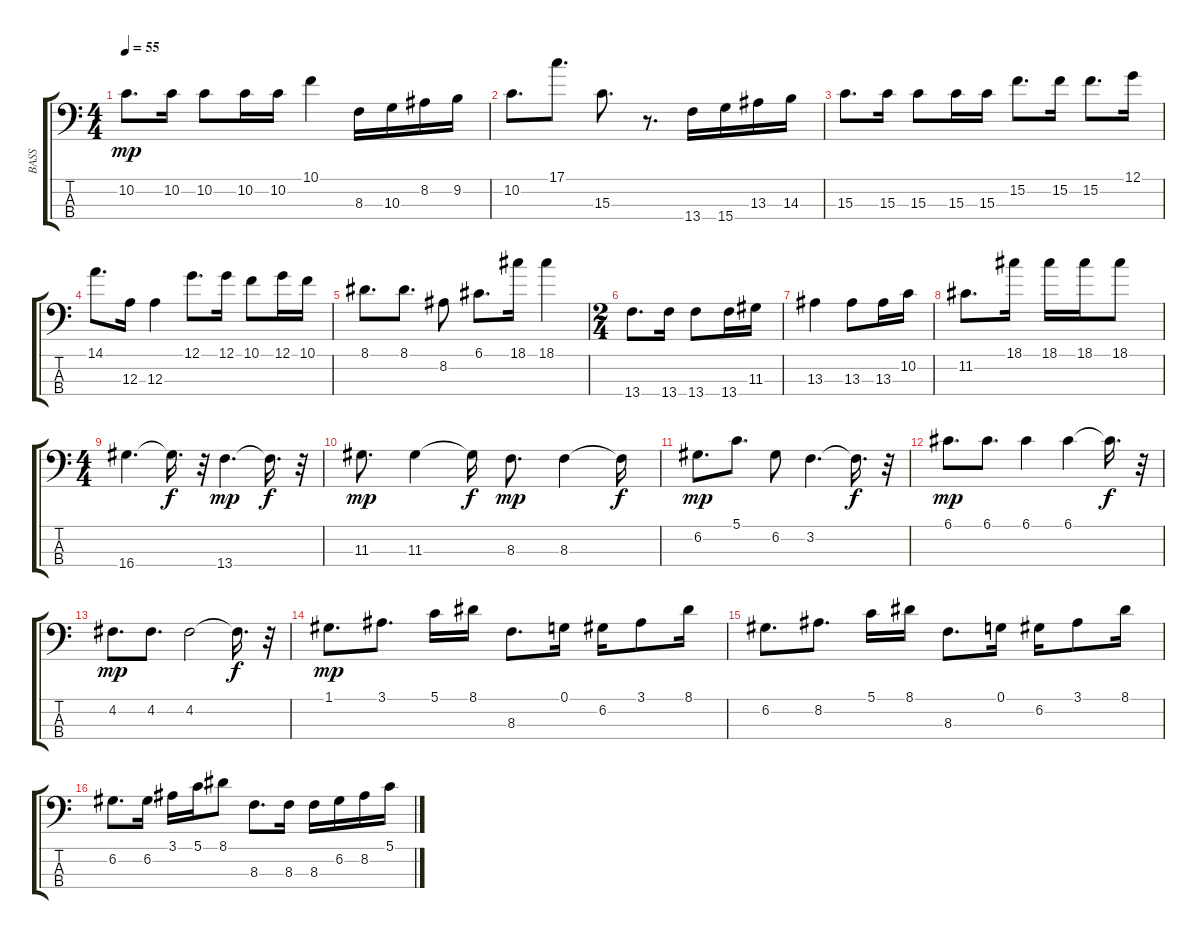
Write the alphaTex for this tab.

\track ("BASS             " "BASS      ") {instrument fretlessbass}
\staff {score tabs}
\tuning (G2 D2 A1 E1) {hide}
\ts (4 4)
\tempo 55
\clef f4
\ks c
10.2.8{d dy mp} 10.2.16 10.2.8 10.2.16 10.2.16 10.1.4 8.3.16 10.3.16 8.2.16 9.2.16 |
10.2.8{d} 17.1.8{d} 15.3.8{d} r.8{d} 13.4.16 15.4.16 13.3.16 14.3.16 |
15.3.8{d} 15.3.16 15.3.8 15.3.16 15.3.16 15.2.8{d} 15.2.16 15.2.8{d} 12.1.16 |
14.1.8{d} 12.3.16 12.3.4 12.1.8{d} 12.1.16 10.1.8 12.1.16 10.1.16 |
8.1.8{d} 8.1.8{d} 8.2.8 6.1.8{d} 18.1.16 18.1.4 |
\ts (2 4)
13.4.8{d} 13.4.16 13.4.8 13.4.16 11.3.16 |
13.3.4 13.3.8 13.3.16 10.2.16 |
11.2.8{d} 18.1.16 18.1.16 18.1.16 18.1.8 |
\ts (4 4)
16.4.4{d} 16.4{t}.16{d dy f} r.32 13.4.4{d dy mp} 13.4{t}.16{d dy f} r.32 |
11.3.8{d dy mp} 11.3.4 11.3{t}.16{dy f} 8.3.8{d dy mp} 8.3.4 8.3{t}.16{dy f} |
6.2.8{d dy mp} 5.1.8{d} 6.2.8 3.2.4{d} 3.2{t}.16{d dy f} r.32 |
6.1.8{d dy mp} 6.1.8{d} 6.1.4 6.1.4 6.1{t}.16{d dy f} r.32 |
4.2.8{d dy mp} 4.2.8{d} 4.2.2 4.2{t}.16{d dy f} r.32 |
1.1.8{d dy mp} 3.1.8{d} 5.1.16 8.1.16 8.3.8{d} 0.1.16 6.2.16 3.1.8 8.1.16 |
6.2.8{d} 8.2.8{d} 5.1.16 8.1.16 8.3.8{d} 0.1.16 6.2.16 3.1.8 8.1.16 |
6.2.8{d} 6.2.16 3.1.16 5.1.16 8.1.8 8.3.8{d} 8.3.16 8.3.16 6.2.16 8.2.16 5.1.16
